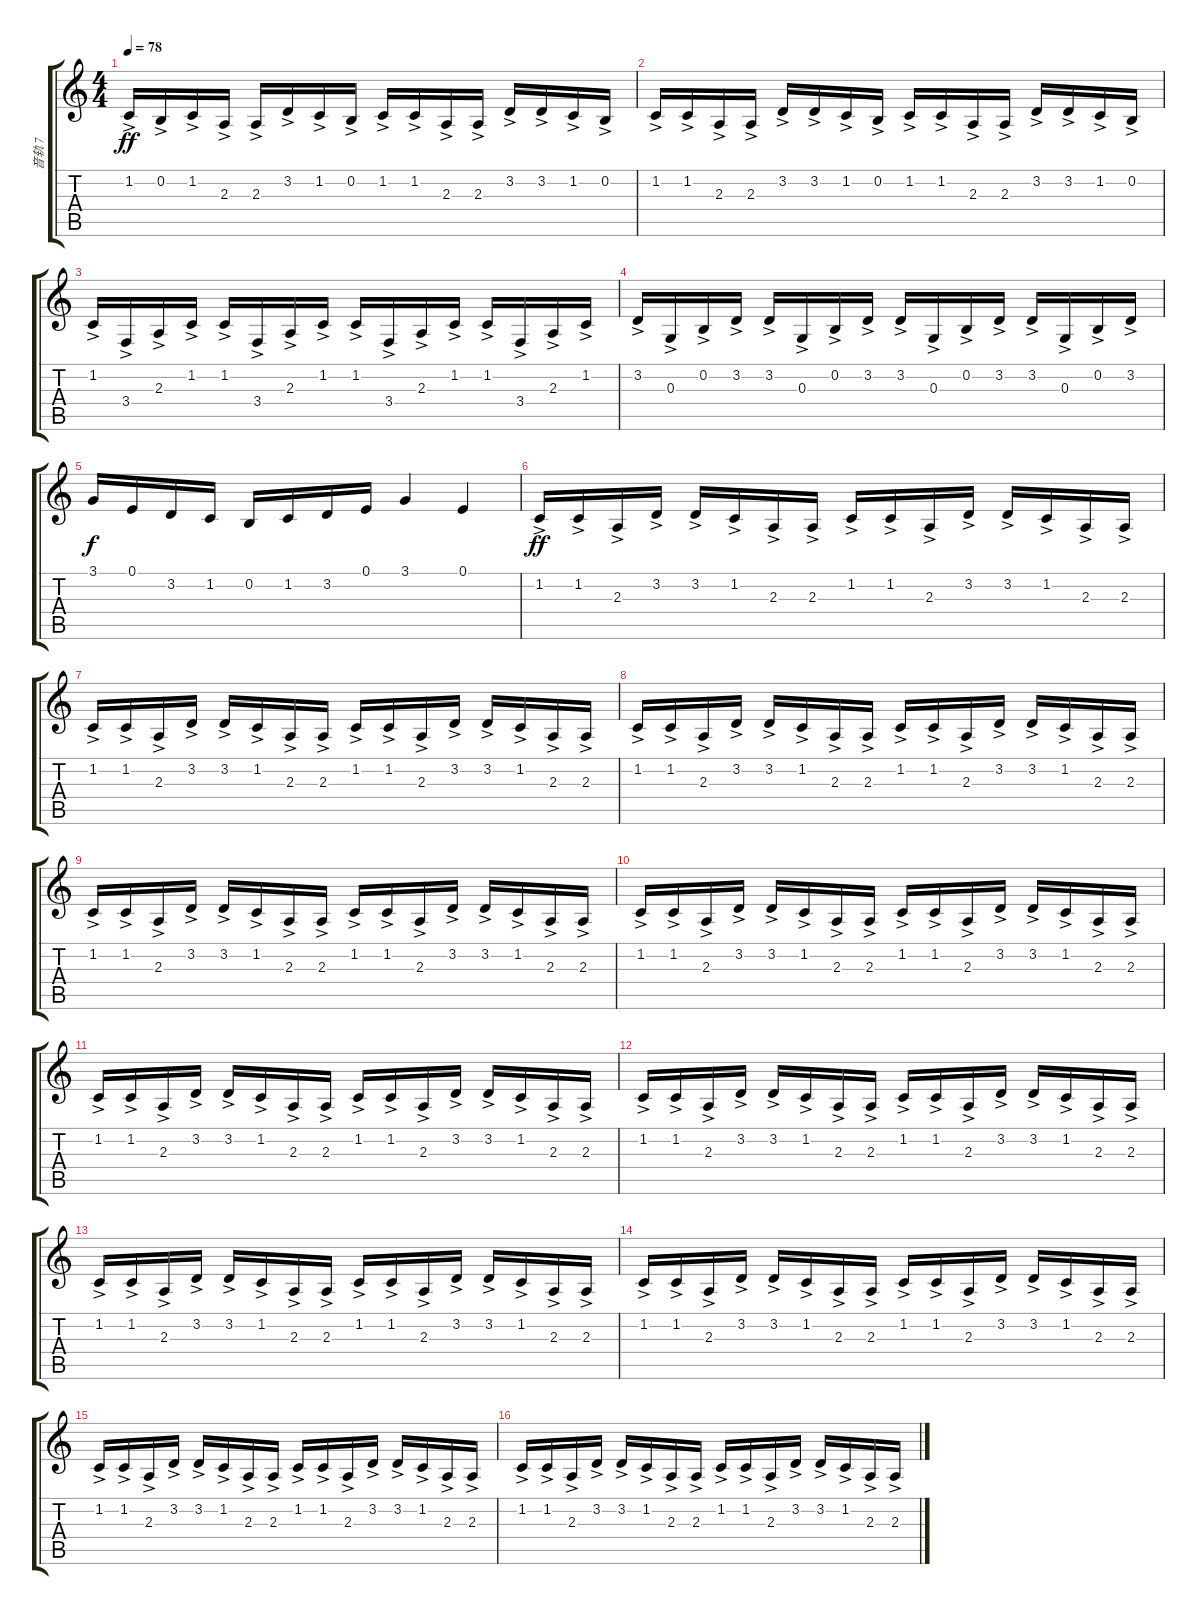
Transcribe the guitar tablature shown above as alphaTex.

\track ("音轨 7" "音轨 7") {instrument electricpiano1}
\staff {score tabs}
\tuning (E4 B3 G3 D3 A2 E2) {hide}
\ts (4 4)
\tempo 78
\clef g2
\ks c
1.2{ac}.16{dy ff} 0.2{ac}.16 1.2{ac}.16 2.3{ac}.16 2.3{ac}.16 3.2{ac}.16 1.2{ac}.16 0.2{ac}.16 1.2{ac}.16 1.2{ac}.16 2.3{ac}.16 2.3{ac}.16 3.2{ac}.16 3.2{ac}.16 1.2{ac}.16 0.2{ac}.16 |
1.2{ac}.16 1.2{ac}.16 2.3{ac}.16 2.3{ac}.16 3.2{ac}.16 3.2{ac}.16 1.2{ac}.16 0.2{ac}.16 1.2{ac}.16 1.2{ac}.16 2.3{ac}.16 2.3{ac}.16 3.2{ac}.16 3.2{ac}.16 1.2{ac}.16 0.2{ac}.16 |
1.2{ac}.16 3.4{ac}.16 2.3{ac}.16 1.2{ac}.16 1.2{ac}.16 3.4{ac}.16 2.3{ac}.16 1.2{ac}.16 1.2{ac}.16 3.4{ac}.16 2.3{ac}.16 1.2{ac}.16 1.2{ac}.16 3.4{ac}.16 2.3{ac}.16 1.2{ac}.16 |
3.2{ac}.16 0.3{ac}.16 0.2{ac}.16 3.2{ac}.16 3.2{ac}.16 0.3{ac}.16 0.2{ac}.16 3.2{ac}.16 3.2{ac}.16 0.3{ac}.16 0.2{ac}.16 3.2{ac}.16 3.2{ac}.16 0.3{ac}.16 0.2{ac}.16 3.2{ac}.16 |
3.1.16{dy f} 0.1.16 3.2.16 1.2.16 0.2.16 1.2.16 3.2.16 0.1.16 3.1.4 0.1.4 |
1.2{ac}.16{dy ff} 1.2{ac}.16 2.3{ac}.16 3.2{ac}.16 3.2{ac}.16 1.2{ac}.16 2.3{ac}.16 2.3{ac}.16 1.2{ac}.16 1.2{ac}.16 2.3{ac}.16 3.2{ac}.16 3.2{ac}.16 1.2{ac}.16 2.3{ac}.16 2.3{ac}.16 |
1.2{ac}.16 1.2{ac}.16 2.3{ac}.16 3.2{ac}.16 3.2{ac}.16 1.2{ac}.16 2.3{ac}.16 2.3{ac}.16 1.2{ac}.16 1.2{ac}.16 2.3{ac}.16 3.2{ac}.16 3.2{ac}.16 1.2{ac}.16 2.3{ac}.16 2.3{ac}.16 |
1.2{ac}.16 1.2{ac}.16 2.3{ac}.16 3.2{ac}.16 3.2{ac}.16 1.2{ac}.16 2.3{ac}.16 2.3{ac}.16 1.2{ac}.16 1.2{ac}.16 2.3{ac}.16 3.2{ac}.16 3.2{ac}.16 1.2{ac}.16 2.3{ac}.16 2.3{ac}.16 |
1.2{ac}.16 1.2{ac}.16 2.3{ac}.16 3.2{ac}.16 3.2{ac}.16 1.2{ac}.16 2.3{ac}.16 2.3{ac}.16 1.2{ac}.16 1.2{ac}.16 2.3{ac}.16 3.2{ac}.16 3.2{ac}.16 1.2{ac}.16 2.3{ac}.16 2.3{ac}.16 |
1.2{ac}.16 1.2{ac}.16 2.3{ac}.16 3.2{ac}.16 3.2{ac}.16 1.2{ac}.16 2.3{ac}.16 2.3{ac}.16 1.2{ac}.16 1.2{ac}.16 2.3{ac}.16 3.2{ac}.16 3.2{ac}.16 1.2{ac}.16 2.3{ac}.16 2.3{ac}.16 |
1.2{ac}.16 1.2{ac}.16 2.3{ac}.16 3.2{ac}.16 3.2{ac}.16 1.2{ac}.16 2.3{ac}.16 2.3{ac}.16 1.2{ac}.16 1.2{ac}.16 2.3{ac}.16 3.2{ac}.16 3.2{ac}.16 1.2{ac}.16 2.3{ac}.16 2.3{ac}.16 |
1.2{ac}.16 1.2{ac}.16 2.3{ac}.16 3.2{ac}.16 3.2{ac}.16 1.2{ac}.16 2.3{ac}.16 2.3{ac}.16 1.2{ac}.16 1.2{ac}.16 2.3{ac}.16 3.2{ac}.16 3.2{ac}.16 1.2{ac}.16 2.3{ac}.16 2.3{ac}.16 |
1.2{ac}.16 1.2{ac}.16 2.3{ac}.16 3.2{ac}.16 3.2{ac}.16 1.2{ac}.16 2.3{ac}.16 2.3{ac}.16 1.2{ac}.16 1.2{ac}.16 2.3{ac}.16 3.2{ac}.16 3.2{ac}.16 1.2{ac}.16 2.3{ac}.16 2.3{ac}.16 |
1.2{ac}.16 1.2{ac}.16 2.3{ac}.16 3.2{ac}.16 3.2{ac}.16 1.2{ac}.16 2.3{ac}.16 2.3{ac}.16 1.2{ac}.16 1.2{ac}.16 2.3{ac}.16 3.2{ac}.16 3.2{ac}.16 1.2{ac}.16 2.3{ac}.16 2.3{ac}.16 |
1.2{ac}.16 1.2{ac}.16 2.3{ac}.16 3.2{ac}.16 3.2{ac}.16 1.2{ac}.16 2.3{ac}.16 2.3{ac}.16 1.2{ac}.16 1.2{ac}.16 2.3{ac}.16 3.2{ac}.16 3.2{ac}.16 1.2{ac}.16 2.3{ac}.16 2.3{ac}.16 |
1.2{ac}.16 1.2{ac}.16 2.3{ac}.16 3.2{ac}.16 3.2{ac}.16 1.2{ac}.16 2.3{ac}.16 2.3{ac}.16 1.2{ac}.16 1.2{ac}.16 2.3{ac}.16 3.2{ac}.16 3.2{ac}.16 1.2{ac}.16 2.3{ac}.16 2.3{ac}.16
